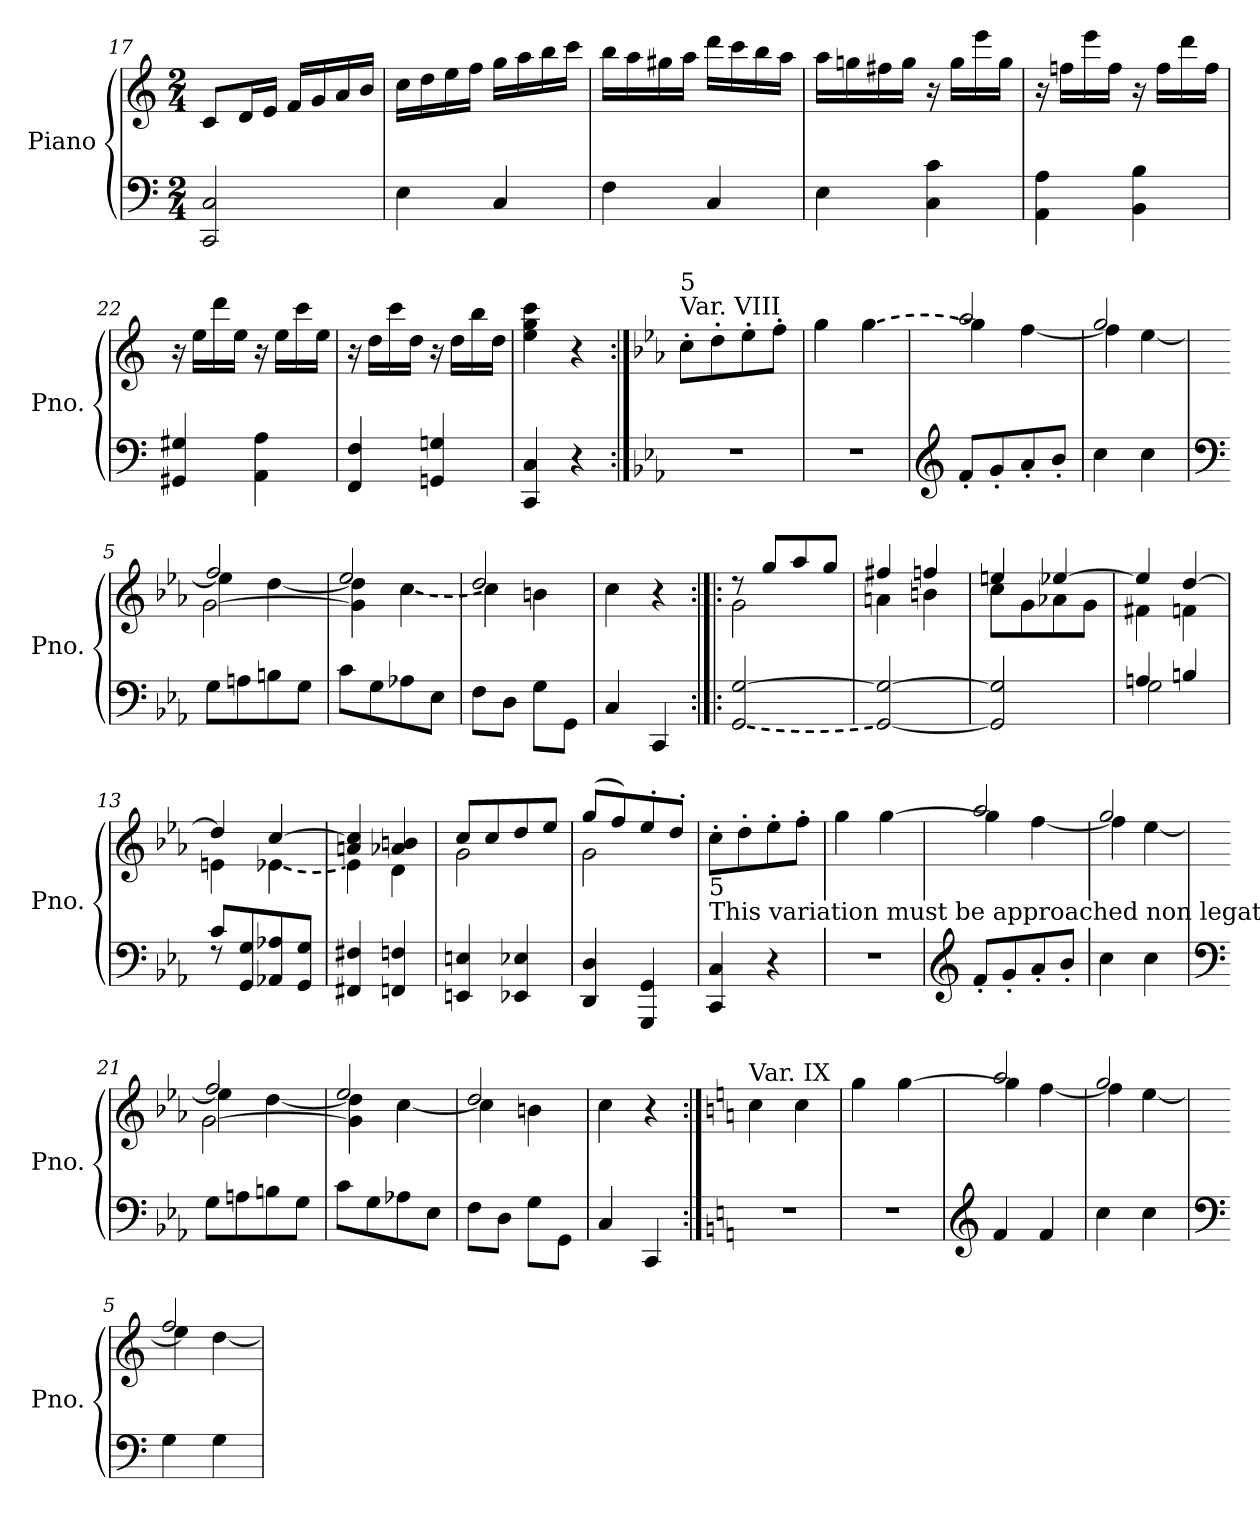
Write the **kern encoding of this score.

**kern	**kern
*part1	*part1
*staff2	*staff1
*I"Piano	*
*I'Pno.	*
*clefF4	*clefG2
*k[]	*k[]
*M2/4	*M2/4
=17	=17
2CC/ 2C/	8c/L
.	16d/L
.	16e/JJ
.	16f/LL
.	16g/
.	16a/
.	16b/JJ
=18	=18
4E\	16cc\LL
.	16dd\
.	16ee\
.	16ff\JJ
4C/	16gg\LL
.	16aa\
.	16bb\
.	16ccc\JJ
=19	=19
4F\	16bb\LL
.	16aa\
.	16gg#X\
.	16aa\JJ
4C/	16ddd\LL
.	16ccc\
.	16bb\
.	16aa\JJ
=20	=20
4E\	16aa\LL
.	16ggn\
.	16ff#X\
.	16gg\JJ
4C\ 4c\	16r
.	16gg\LL
.	16eee\
.	16gg\JJ
=21	=21
4AA\ 4A\	16r
.	16ffn\LL
.	16eee\
.	16ff\JJ
4BB\ 4B\	16r
.	16ff\LL
.	16ddd\
.	16ff\JJ
=22	=22
4GG#X/ 4G#X/	16r
.	16ee\LL
.	16ddd\
.	16ee\JJ
4AA\ 4A\	16r
.	16ee\LL
.	16ccc\
.	16ee\JJ
=23	=23
4FF/ 4F/	16r
.	16dd\LL
.	16ccc\
.	16dd\JJ
4GGn/ 4Gn/	16r
.	16dd\LL
.	16bb\
.	16dd\JJ
=24	=24
4CC/ 4C/	4ee\ 4gg\ 4ccc\
4r	4r
=1:|!	=1:|!
*k[b-e-a-]	*k[b-e-a-]
!	!LO:TX:a:t=Var. VIII
!	!LO:TX:a:t=5
2r	8cc'\L
.	8dd'\
.	8ee-'\
.	8ff'\J
=2	=2
2r	4gg\
!	!LO:T:dash
.	[4gg\
=3	=3
*clefG2	*
*	*^
8f<'/L	2aa-/	4gg\]
8g'/	.	.
8a-'/	.	[4ff<\
8b-'/J	.	.
=4	=4	=4
4cc\	2gg/	4ff\]
4cc\	.	[4ee-<\
*	*v	*v
=5	=5
*clefF4	*
*	*^
*	*	*^
8G<\L	2ff/	4ee-\]	[2g\
8An\	.	.	.
8Bn\	.	[4dd<\	.
8G\J	.	.	.
*	*	*v	*v
=6	=6	=6
8c<\L	2ee-/	4g\] 4dd\]
8G<\	.	.
!	!	!LO:T:dash
8A-X\	.	[4cc<\
8E-<\J	.	.
=7	=7	=7
8F<\L	2dd/	4cc\]
8D\J	.	.
8G\L	.	4bn<\
8GG\J	.	.
*	*v	*v
=8	=8
4C</	4cc\
4CC/	4r
=9:|!|:	=9:|!|:
!LO:T:n=1:dash	!
*	*^
[2GG/ [2G/	8rdd	2g\
.	8gg/L	.
.	8aa-/	.
.	8gg/J	.
=10	=10	=10
2GG/_ 2G/_	4ff#X/	4an\
.	4ffn/	4bn<\
=11	=11	=11
2GG/] 2G/]	4een/	8cc\L
.	.	8g\
.	[4ee-X/	8a-X<\
.	.	8g\J
=12	=12	=12
*^	*	*
4An/	2G<\	4ee-/]	4f#X\
4Bn/	.	[4dd/	4fn<\
=13	=13	=13	=13
8c/L	8rF	4dd/]	4en\
8GG/ 8G/	4.ryy	.	.
!	!	!	!LO:T:dash
8AA-X/< 8A-X/<	.	[4cc/	[4e-X\
8GG/ 8G/J	.	.	.
*v	*v	*	*
=14	=14	=14
4FF#X/< 4F#X/<	4an/ 4cc/]	4e-\]
4FFn/ 4Fn/	4a-X/ 4bn/	4d\
=15	=15	=15
4EEn/ 4En/	8cc/L	2g\
.	8cc/	.
4EE-X/< 4E-X/<	8dd/	.
.	8ee-/J	.
=16	=16	=16
4DD/ 4D/	(>8gg/L	2g\
.	8ff/)	.
4GGG/ 4GG/	8ee-'/	.
.	8dd'/J	.
*	*v	*v
=17	=17
!	!LO:TX:b:t=5
!	!LO:TX:b:t=This variation must be approached non legato in the absence of slurs or staccati.
4CC/ 4C/	8cc'\L
.	8dd'\
4r	8ee-'\
.	8ff'\J
=18	=18
2r	4gg\
.	[4gg\
=19	=19
*clefG2	*
*	*^
8f'/L	2aa-/	4gg\]
8g'/	.	.
8a-'/	.	[4ff\
8b-'/J	.	.
=20	=20	=20
4cc\	2gg/	4ff\]
4cc\	.	[4ee-\
*	*v	*v
=21	=21
*clefF4	*
*	*^
*	*	*^
8G\L	2ff/	4ee-\]	[2g\
8An\	.	.	.
8Bn\	.	[4dd\	.
8G\J	.	.	.
*	*	*v	*v
=22	=22	=22
8c\L	2ee-/	4g\] 4dd\]
8G\	.	.
8A-X\	.	[4cc\
8E-\J	.	.
=23	=23	=23
8F\L	2dd/	4cc\]
8D\J	.	.
8G\L	.	4bn\
8GG\J	.	.
*	*v	*v
=24	=24
4C/	4cc\
4CC/	4r
=1:|!	=1:|!
*k[]	*k[]
!	!LO:TX:a:t=Var. IX
2r	4cc\
.	4cc\
=2	=2
2r	4gg\
.	[4gg\
=3	=3
*clefG2	*
*	*^
4f/	2aa/	4gg\]
4f/	.	[4ff<\
=4	=4	=4
4cc\	2gg/	4ff\]
4cc\	.	[4ee\
=5	=5	=5
*clefF4	*	*
4G\	2ff/	4ee\]
4G\	.	[4dd<\
*	*v	*v
=	=
*-	*-
